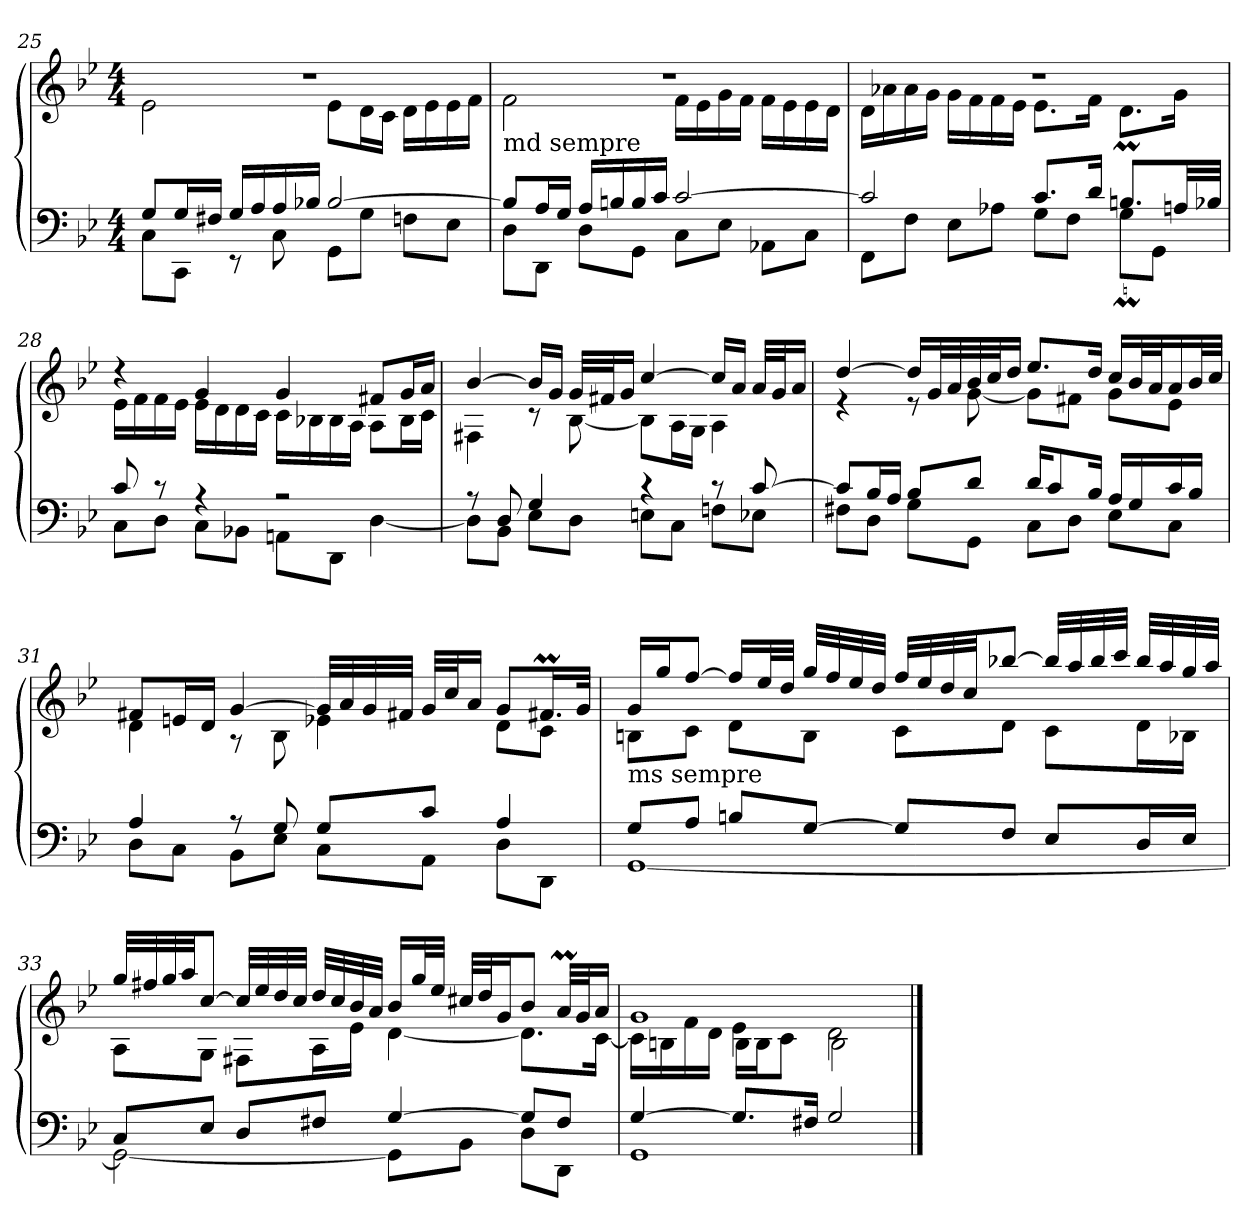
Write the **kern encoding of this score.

**kern	**kern
*part1	*part1
*staff2	*staff1
*clefF4	*clefG2
*k[b-e-]	*k[b-e-]
*B-:	*B-:
*M4/4	*M4/4
=25	=25
*^	*^
8G/L	8C\L	1rdd	2e-\
16G/L	8CC\J	.	.
16F#X/JJ	.	.	.
16G/LL	8r	.	.
16A/	.	.	.
16A/	8C\	.	.
16B-X/JJ	.	.	.
[2B-/	8GG\L	.	8e-\L
.	8G\J	.	16d\L
.	.	.	16c\JJ
.	8Fn\L	.	16d\LL
.	.	.	16e-\
.	8E-\J	.	16e-\
.	.	.	16f\JJ
!!LO:LB:g=z	!!
=26	=26	=26	=26
!LO:TX:a:t=md sempre	!	!	!
8B-/L]	8D\L	1rdd	2f\
16A/L	8DD\J	.	.
16G/JJ	.	.	.
16A/LL	8D\L	.	.
16Bn/	.	.	.
16B/	8GG\J	.	.
16c/JJ	.	.	.
[2c/	8C\L	.	16f\LL
.	.	.	16e-\
.	8E-\J	.	16g\
.	.	.	16f\JJ
.	8AA-X\L	.	16f\LL
.	.	.	16e-\
.	8C\J	.	16e-\
.	.	.	16d\JJ
=27	=27	=27	=27
2c/]	8FF\L	1rdd	16d\LL
.	.	.	16a-X\
.	8F\J	.	16a-\
.	.	.	16g\JJ
.	8E-\L	.	16g\LL
.	.	.	16f\
.	8A-X\J	.	16f\
.	.	.	16e-\JJ
8.c/L	8G\L	.	8.e-\L
.	8F\J	.	.
16d/Jk	.	.	16f\Jk
8.Bn/L	8GM\L	.	8.dm\L
.	8GG\J	.	.
32An/LL	.	.	16g\Jk
32B-X/JJJ	.	.	.
!!LO:LB:g=z	!!
=28	=28	=28	=28
8c/	8C\L	4r	16e-\LL
.	.	.	16f\
8rc	8D\J	.	16f\
.	.	.	16e-\JJ
4rA	8C\L	4g/	16e-\LL
.	.	.	16d\
.	8BB-X\J	.	16d\
.	.	.	16c\JJ
2rA	8AAn\L	4g/	16c\LL
.	.	.	16B-X\
.	8DD\J	.	16B-\
.	.	.	16A\JJ
.	[4D\	8f#X/L	8A\L
.	.	16g/L	16B-\L
.	.	16a/JJ	16c\JJ
=29	=29	=29	=29
8rA	8D\L]	[4b-/	4F#X\
8D/	8BB-\J	.	.
4G/	8E-\L	16b-/LL]	8rc
.	.	16g/JJ	.
.	8D\J	32g/LLL	[8B-\
.	.	32f#X/J	.
.	.	16g/JJ	.
4rc	8En\L	[4cc/	8B-\L]
.	8C\J	.	16A\L
.	.	.	16G\JJ
8rc	8Fn\L	16cc/LL]	4A\
.	.	16a/JJ	.
[8c/	8E-X\J	32a/LLL	.
.	.	32g/J	.
.	.	16a/JJ	.
!!LO:LB:g=z	!!
=30	=30	=30	=30
8c/L]	8F#X\L	[4dd/	4re
16B-/L	8D\J	.	.
16A/JJ	.	.	.
8B-/L	8G\L	16dd/LL]	8re
.	.	32g/L	.
.	.	32a/	.
8d/J	8GG\J	32b-/	[8g\
.	.	32cc/J	.
.	.	16dd/JJ	.
16d/KL	8C\L	8.ee-/L	8g\L]
8c/	.	.	.
.	8D\J	.	8f#X\J
16B-/Jk	.	16dd/Jk	.
16A/LL	8E-\L	16cc/LL	8g\L
16G/	.	32b-/L	.
.	.	32a/J	.
16c/	8C\J	16a/	8e-\J
16B-/JJ	.	32b-/L	.
.	.	32cc/JJJ	.
=31	=31	=31	=31
4A/	8D\L	8f#X/L	4d\
.	8C\J	16en/L	.
.	.	16d/JJ	.
8rA	8BB-\L	[4g/	8rA
8G/	8E-\J	.	8B-\
8G/L	8C\L	32g/LLL]	4e-X\
.	.	32a/	.
.	.	32g/	.
.	.	32f#X/JJJ	.
8c/J	8AA\J	32g/LLL	.
.	.	32cc/J	.
.	.	16a/JJ	.
4A/	8D\L	8g/L	8d\L
.	8DD\J	16.f#Xm/L	8c\J
.	.	32g/JJk	.
!!LO:PB:g=z	!!
=32	=32	=32	=32
!	!	!LO:TX:b:t=ms sempre	!
8G/L	[1GG:	16g/LL	8Bn\L
.	.	16gg/J	.
8A/J	.	[8ff/J	8c\J
8Bn/L	.	16ff/LL]	8d\L
.	.	32ee-/L	.
.	.	32dd/JJJ	.
[8G/J	.	32gg/LLL	8B\J
.	.	32ff/	.
.	.	32ee-/	.
.	.	32dd/JJJ	.
8G/L]	.	32ff/LLL	8c\L
.	.	32ee-/	.
.	.	32dd/	.
.	.	32cc/JJ	.
8F/J	.	[8bb-X/J	8d\J
8E-/L	.	32bb-/LLL]	8c\L
.	.	32aa/	.
.	.	32bb-/	.
.	.	32ccc/JJJ	.
16D/L	.	32bb-/LLL	16d\L
.	.	32aa/	.
16E-/JJ	.	32gg/	16B-X\JJ
.	.	32aa/JJJ	.
!!LO:LB:g=z	!!
=33	=33	=33	=33
8C/L	2GG\_	32gg/LLL	8A\L
.	.	32ff#X/	.
.	.	32gg/	.
.	.	32aa/JJ	.
8E-/J	.	[8cc/J	8G\J
8D/L	.	32cc/LLL]	8F#X\L
.	.	32ee-/	.
.	.	32dd/	.
.	.	32cc/JJJ	.
8F#X/J	.	32dd/LLL	16A\L
.	.	32cc/	.
.	.	32b-/	16e-\JJ
.	.	32a/JJJ	.
[4G/	8GG\L]	16b-/LL	[4d\
.	.	32gg/L	.
.	.	32ee-/JJJ	.
.	8BB-\J	32cc#X/LLL	.
.	.	32dd/J	.
.	.	16g/J	.
8G/L]	8D\L	8b-/J	8.d\L]
8F#/J	8DD\J	32am/LLL	.
.	.	32g/J	.
.	.	16a/JJ	[16c\Jk
=34	=34	=34	=34
*	*	*	*^
[4G/	1GG	1g	16c\LL]	4ryy
.	.	.	16Bn\	.
.	.	.	16f\	.
.	.	.	16d\JJ	.
8.G/L]	.	.	4e-\	16B\LL
.	.	.	.	16B\J
.	.	.	.	8c\J
16F#X/Jk	.	.	.	.
2G/	.	.	2d\	2B\
*v	*v	*	*	*
*	*v	*v	*v
==	==
*-	*-
